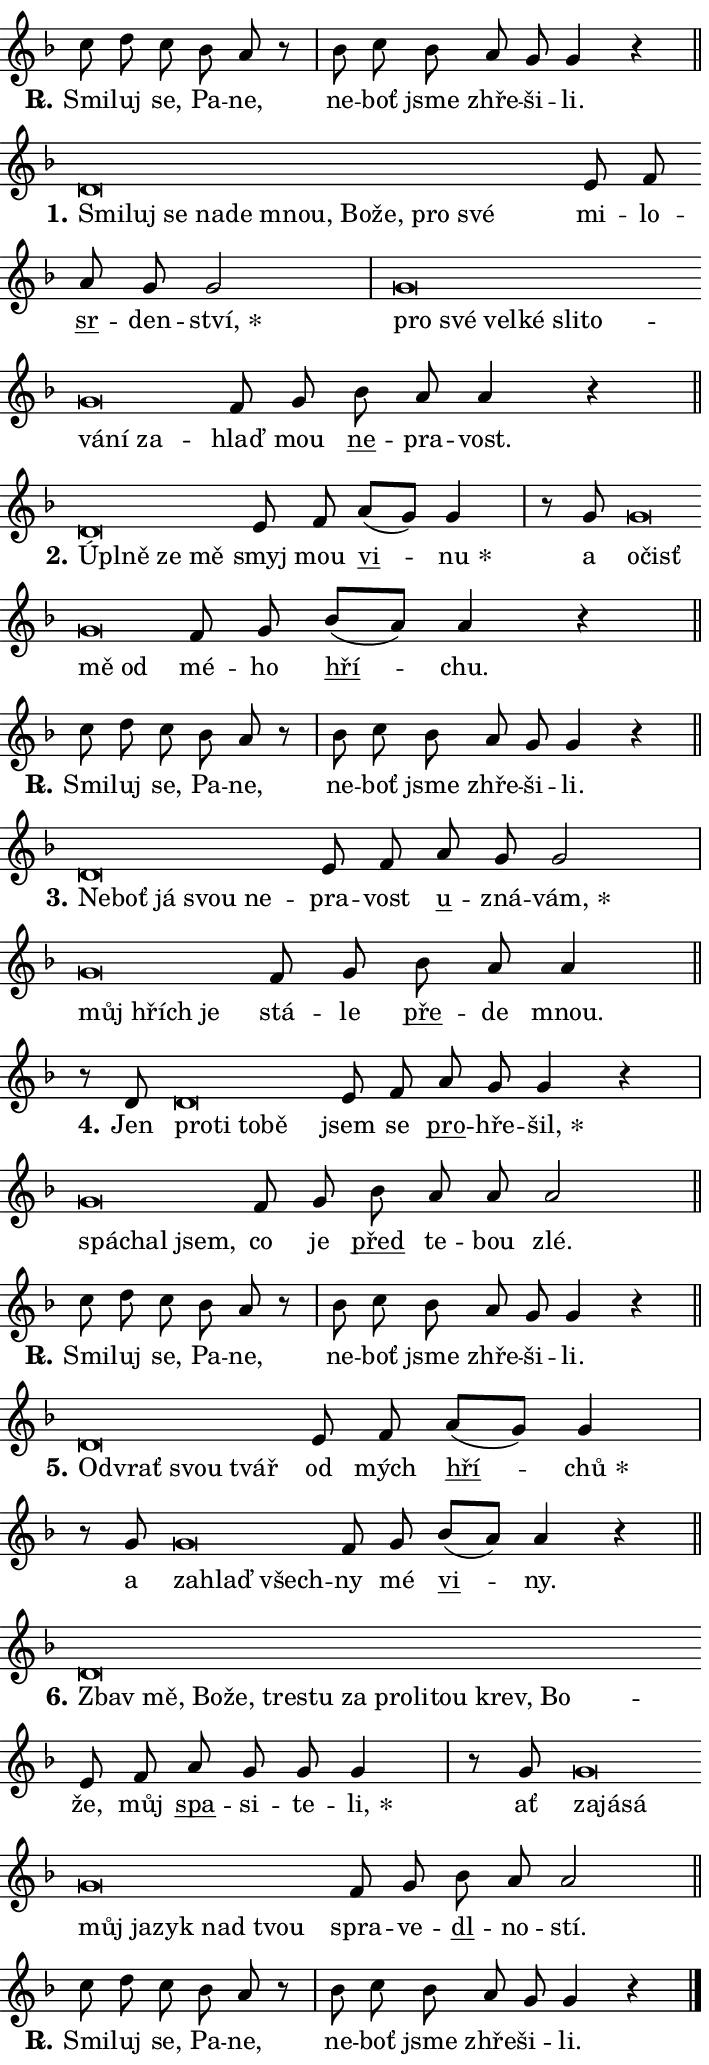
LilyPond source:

\version "2.24.0"
\header { tagline = "" }
\paper {
  indent = 0\cm
  top-margin = 0\cm
  right-margin = 0.13\cm % to fit lyric hyphens
  bottom-margin = 0\cm
  left-margin = 0\cm
  paper-width = 12\cm
  page-breaking = #ly:one-page-breaking
  system-system-spacing.basic-distance = #11
  score-system-spacing.basic-distance = #11
  ragged-last = ##f
}


%% Author: Thomas Morley
%% https://lists.gnu.org/archive/html/lilypond-user/2020-05/msg00002.html
#(define (line-position grob)
"Returns position of @var[grob} in current system:
   @code{'start}, if at first time-step
   @code{'end}, if at last time-step
   @code{'middle} otherwise
"
  (let* ((col (ly:item-get-column grob))
         (ln (ly:grob-object col 'left-neighbor))
         (rn (ly:grob-object col 'right-neighbor))
         (col-to-check-left (if (ly:grob? ln) ln col))
         (col-to-check-right (if (ly:grob? rn) rn col))
         (break-dir-left
           (and
             (ly:grob-property col-to-check-left 'non-musical #f)
             (ly:item-break-dir col-to-check-left)))
         (break-dir-right
           (and
             (ly:grob-property col-to-check-right 'non-musical #f)
             (ly:item-break-dir col-to-check-right))))
        (cond ((eqv? 1 break-dir-left) 'start)
              ((eqv? -1 break-dir-right) 'end)
              (else 'middle))))

#(define (tranparent-at-line-position vctor)
  (lambda (grob)
  "Relying on @code{line-position} select the relevant enry from @var{vctor}.
Used to determine transparency,"
    (case (line-position grob)
      ((end) (not (vector-ref vctor 0)))
      ((middle) (not (vector-ref vctor 1)))
      ((start) (not (vector-ref vctor 2))))))

noteHeadBreakVisibility =
#(define-music-function (break-visibility)(vector?)
"Makes @code{NoteHead}s transparent relying on @var{break-visibility}"
#{
  \override NoteHead.transparent =
    #(tranparent-at-line-position break-visibility)
#})

#(define delete-ledgers-for-transparent-note-heads
  (lambda (grob)
    "Reads whether a @code{NoteHead} is transparent.
If so this @code{NoteHead} is removed from @code{'note-heads} from
@var{grob}, which is supposed to be @code{LedgerLineSpanner}.
As a result ledgers are not printed for this @code{NoteHead}"
    (let* ((nhds-array (ly:grob-object grob 'note-heads))
           (nhds-list
             (if (ly:grob-array? nhds-array)
                 (ly:grob-array->list nhds-array)
                 '()))
           ;; Relies on the transparent-property being done before
           ;; Staff.LedgerLineSpanner.after-line-breaking is executed.
           ;; This is fragile ...
           (to-keep
             (remove
               (lambda (nhd)
                 (ly:grob-property nhd 'transparent #f))
               nhds-list)))
      ;; TODO find a better method to iterate over grob-arrays, similiar
      ;; to filter/remove etc for lists
      ;; For now rebuilt from scratch
      (set! (ly:grob-object grob 'note-heads)  '())
      (for-each
        (lambda (nhd)
          (ly:pointer-group-interface::add-grob grob 'note-heads nhd))
        to-keep))))

squashNotes = {
  \override NoteHead.X-extent = #'(-0.2 . 0.2)
  \override NoteHead.Y-extent = #'(-0.75 . 0)
  \override NoteHead.stencil =
    #(lambda (grob)
       (let ((pos (ly:grob-property grob 'staff-position)))
         (begin
           (if (< pos -7) (display "ERROR: Lower brevis then expected\n") (display ""))
           (if (<= pos -6) ly:text-interface::print ly:note-head::print))))
}
unSquashNotes = {
  \revert NoteHead.X-extent
  \revert NoteHead.Y-extent
  \revert NoteHead.stencil
}

hideNotes = \noteHeadBreakVisibility #begin-of-line-visible
unHideNotes = \noteHeadBreakVisibility #all-visible

% work-around for resetting accidentals
% https://lilypond.org/doc/v2.23/Documentation/notation/displaying-rhythms#unmetered-music
cadenzaMeasure = {
  \cadenzaOff
  \partial 1024 s1024
  \cadenzaOn
}

#(define-markup-command (accent layout props text) (markup?)
  "Underline accented syllable"
  (interpret-markup layout props
    #{\markup \override #'(offset . 4.3) \underline { #text }#}))

responsum = \markup \concat {
  "R" \hspace #-1.05 \path #0.1 #'((moveto 0 0.07) (lineto 0.9 0.8)) \hspace #0.05 "."
}

spaceSize = #0.6828661417322834 % exact space size for TeX Gyre Schola

\layout {
  \context {
    \Staff
    \remove "Time_signature_engraver"
    \override LedgerLineSpanner.after-line-breaking = #delete-ledgers-for-transparent-note-heads
  }
  \context {
    \Lyrics {
      \override LyricSpace.minimum-distance = \spaceSize
      \override LyricText.font-name = #"TeX Gyre Schola"
      \override LyricText.font-size = 1
      \override StanzaNumber.font-name = #"TeX Gyre Schola Bold"
      \override StanzaNumber.font-size = 1
    }
  }
  \context {
    \Score 
    \override NoteHead.text =
      #(lambda (grob) 
        (let ((pos (ly:grob-property grob 'staff-position)))
          #{\markup {
            \combine
              \halign #-0.55 \raise #(if (= pos -6) 0 0.5) \override #'(thickness . 2) \draw-line #'(3.2 . 0)
              \musicglyph "noteheads.sM1"
          }#}))
  }
}

% magnetic-lyrics.ily
%
%   written by
%     Jean Abou Samra <jean@abou-samra.fr>
%     Werner Lemberg <wl@gnu.org>
%
%   adapted by
%     Jiri Hon <jiri.hon@gmail.com>
%
% Version 2022-Apr-15

% https://www.mail-archive.com/lilypond-user@gnu.org/msg149350.html

#(define (Left_hyphen_pointer_engraver context)
   "Collect syllable-hyphen-syllable occurrences in lyrics and store
them in properties.  This engraver only looks to the left.  For
example, if the lyrics input is @code{foo -- bar}, it does the
following.

@itemize @bullet
@item
Set the @code{text} property of the @code{LyricHyphen} grob between
@q{foo} and @q{bar} to @code{foo}.

@item
Set the @code{left-hyphen} property of the @code{LyricText} grob with
text @q{foo} to the @code{LyricHyphen} grob between @q{foo} and
@q{bar}.
@end itemize

Use this auxiliary engraver in combination with the
@code{lyric-@/text::@/apply-@/magnetic-@/offset!} hook."
   (let ((hyphen #f)
         (text #f))
     (make-engraver
      (acknowledgers
       ((lyric-syllable-interface engraver grob source-engraver)
        (set! text grob)))
      (end-acknowledgers
       ((lyric-hyphen-interface engraver grob source-engraver)
        ;(when (not (grob::has-interface grob 'lyric-space-interface))
          (set! hyphen grob)));)
      ((stop-translation-timestep engraver)
       (when (and text hyphen)
         (ly:grob-set-object! text 'left-hyphen hyphen))
       (set! text #f)
       (set! hyphen #f)))))

#(define (lyric-text::apply-magnetic-offset! grob)
   "If the space between two syllables is less than the value in
property @code{LyricText@/.details@/.squash-threshold}, move the right
syllable to the left so that it gets concatenated with the left
syllable.

Use this function as a hook for
@code{LyricText@/.after-@/line-@/breaking} if the
@code{Left_@/hyphen_@/pointer_@/engraver} is active."
   (let ((hyphen (ly:grob-object grob 'left-hyphen #f)))
     (when hyphen
       (let ((left-text (ly:spanner-bound hyphen LEFT)))
         (when (grob::has-interface left-text 'lyric-syllable-interface)
           (let* ((common (ly:grob-common-refpoint grob left-text X))
                  (this-x-ext (ly:grob-extent grob common X))
                  (left-x-ext
                   (begin
                     ;; Trigger magnetism for left-text.
                     (ly:grob-property left-text 'after-line-breaking)
                     (ly:grob-extent left-text common X)))
                  ;; `delta` is the gap width between two syllables.
                  (delta (- (interval-start this-x-ext)
                            (interval-end left-x-ext)))
                  (details (ly:grob-property grob 'details))
                  (threshold (assoc-get 'squash-threshold details 0.2)))
             (when (< delta threshold)
               (let* (;; We have to manipulate the input text so that
                      ;; ligatures crossing syllable boundaries are not
                      ;; disabled.  For languages based on the Latin
                      ;; script this is essentially a beautification.
                      ;; However, for non-Western scripts it can be a
                      ;; necessity.
                      (lt (ly:grob-property left-text 'text))
                      (rt (ly:grob-property grob 'text))
                      (is-space (grob::has-interface hyphen 'lyric-space-interface))
                      (space (if is-space " " ""))
                      (extra-delta (if is-space spaceSize 0))
                      ;; Append new syllable.
                      (ltrt-space (if (and (string? lt) (string? rt))
                                (string-append lt space rt)
                                (make-concat-markup (list lt space rt))))
                      ;; Right-align `ltrt` to the right side.
                      (ltrt-space-markup (grob-interpret-markup
                               grob
                               (make-translate-markup
                                (cons (interval-length this-x-ext) 0)
                                (make-right-align-markup ltrt-space)))))
                 (begin
                   ;; Don't print `left-text`.
                   (ly:grob-set-property! left-text 'stencil #f)
                   ;; Set text and stencil (which holds all collected
                   ;; syllables so far) and shift it to the left.
                   (ly:grob-set-property! grob 'text ltrt-space)
                   (ly:grob-set-property! grob 'stencil ltrt-space-markup)
                   (ly:grob-translate-axis! grob (- (- delta extra-delta)) X))))))))))


#(define (lyric-hyphen::displace-bounds-first grob)
   ;; Make very sure this callback isn't triggered too early.
   (let ((left (ly:spanner-bound grob LEFT))
         (right (ly:spanner-bound grob RIGHT)))
     (ly:grob-property left 'after-line-breaking)
     (ly:grob-property right 'after-line-breaking)
     (ly:lyric-hyphen::print grob)))

squashThreshold = #0.4

\layout {
  \context {
    \Lyrics
    \consists #Left_hyphen_pointer_engraver
    \override LyricText.after-line-breaking =
      #lyric-text::apply-magnetic-offset!
    \override LyricHyphen.stencil = #lyric-hyphen::displace-bounds-first
    \override LyricText.details.squash-threshold = \squashThreshold
    \override LyricHyphen.minimum-distance = 0
    \override LyricHyphen.minimum-length = \squashThreshold
  }
}

squashText = \override LyricText.details.squash-threshold = 9999
unSquashText = \override LyricText.details.squash-threshold = \squashThreshold

leftText = \override LyricText.self-alignment-X = #LEFT
unLeftText = \revert LyricText.self-alignment-X

starOffset = #(lambda (grob) 
                (let ((x_offset (ly:self-alignment-interface::aligned-on-x-parent grob)))
                  (if (= x_offset 0) 0 (+ x_offset 1.2))))

star = #(define-music-function (syllable)(string?)
"Append star separator at the end of a syllable"
#{
  \once \override LyricText.X-offset = #starOffset
  \lyricmode { \markup {
    #syllable
    \override #'((font-name . "TeX Gyre Schola Bold")) \hspace #0.2 \lower #0.65 \larger "*"
  } }
#})

starAccent = #(define-music-function (syllable)(string?)
"Append star separator at the end of a syllable and make accent"
#{
  \once \override LyricText.X-offset = #starOffset
  \lyricmode { \markup {
    \accent #syllable
    \override #'((font-name . "TeX Gyre Schola Bold")) \hspace #0.2 \lower #0.65 \larger "*"
  } }
#})

breath = #(define-music-function (syllable)(string?)
"Append breathing indicator at the end of a syllable"
#{
  \lyricmode { \markup { #syllable "+" } }
#})

optionalBreath = #(define-music-function (syllable)(string?)
"Append optional breathing indicator at the end of a syllable"
#{
  \lyricmode { \markup { #syllable "(+)" } }
#})


\score {
    <<
        \new Voice = "melody" { \cadenzaOn \key f \major \relative { c''8 d c bes a r \cadenzaMeasure \bar "|" bes c bes \bar "" a g g4 r \cadenzaMeasure \bar "||" \break } }
        \new Lyrics \lyricsto "melody" { \lyricmode { \set stanza = \responsum
Smi -- luj se, Pa -- ne, ne -- boť jsme zhře -- ši -- li. } }
    >>
    \layout {}
}

\score {
    <<
        \new Voice = "melody" { \cadenzaOn \key f \major \relative { \squashNotes d'\breve*1/16 \hideNotes \breve*1/16 \bar "" \breve*1/16 \bar "" \breve*1/16 \bar "" \breve*1/16 \bar "" \breve*1/16 \bar "" \breve*1/16 \bar "" \breve*1/16 \bar "" \breve*1/16 \breve*1/16 \bar "" \unHideNotes \unSquashNotes e8 f \bar "" a g g2 \cadenzaMeasure \bar "|" \squashNotes g\breve*1/16 \hideNotes \breve*1/16 \bar "" \breve*1/16 \bar "" \breve*1/16 \bar "" \breve*1/16 \bar "" \breve*1/16 \bar "" \breve*1/16 \bar "" \breve*1/16 \breve*1/16 \bar "" \unHideNotes \unSquashNotes f8 g \bar "" bes a a4 r \cadenzaMeasure \bar "||" \break } }
        \new Lyrics \lyricsto "melody" { \lyricmode { \set stanza = "1."
\leftText Smi -- \squashText luj se na -- de mnou, Bo -- že, pro své \unLeftText \unSquashText mi -- lo -- \markup \accent sr -- den -- \star ství, \leftText pro \squashText své vel -- ké sli -- to -- vá -- ní za -- \unLeftText \unSquashText hlaď mou \markup \accent ne -- pra -- vost. } }
    >>
    \layout {}
}

\score {
    <<
        \new Voice = "melody" { \cadenzaOn \key f \major \relative { \squashNotes d'\breve*1/16 \hideNotes \breve*1/16 \bar "" \breve*1/16 \breve*1/16 \bar "" \unHideNotes \unSquashNotes e8 f \bar "" a[( g)] g4 \cadenzaMeasure \bar "|" r8 g8 \squashNotes g\breve*1/16 \hideNotes \breve*1/16 \bar "" \breve*1/16 \breve*1/16 \bar "" \unHideNotes \unSquashNotes f8 g \bar "" bes[( a)] a4 r \cadenzaMeasure \bar "||" \break } }
        \new Lyrics \lyricsto "melody" { \lyricmode { \set stanza = "2."
\leftText Úpl -- \squashText ně ze mě \unLeftText \unSquashText smyj mou \markup \accent vi -- \star nu a \leftText o -- \squashText čisť mě od \unLeftText \unSquashText mé -- ho \markup \accent hří -- chu. } }
    >>
    \layout {}
}

\score {
    <<
        \new Voice = "melody" { \cadenzaOn \key f \major \relative { c''8 d c bes a r \cadenzaMeasure \bar "|" bes c bes \bar "" a g g4 r \cadenzaMeasure \bar "||" \break } }
        \new Lyrics \lyricsto "melody" { \lyricmode { \set stanza = \responsum
Smi -- luj se, Pa -- ne, ne -- boť jsme zhře -- ši -- li. } }
    >>
    \layout {}
}

\score {
    <<
        \new Voice = "melody" { \cadenzaOn \key f \major \relative { \squashNotes d'\breve*1/16 \hideNotes \breve*1/16 \bar "" \breve*1/16 \bar "" \breve*1/16 \breve*1/16 \bar "" \unHideNotes \unSquashNotes e8 f \bar "" a g g2 \cadenzaMeasure \bar "|" \squashNotes g\breve*1/16 \hideNotes \breve*1/16 \breve*1/16 \bar "" \unHideNotes \unSquashNotes f8 g \bar "" bes a a4 \cadenzaMeasure \bar "||" \break } }
        \new Lyrics \lyricsto "melody" { \lyricmode { \set stanza = "3."
\leftText Ne -- \squashText boť já svou ne -- \unLeftText \unSquashText pra -- vost \markup \accent u -- zná -- \star vám, \leftText můj \squashText hřích je \unLeftText \unSquashText stá -- le \markup \accent pře -- de mnou. } }
    >>
    \layout {}
}

\score {
    <<
        \new Voice = "melody" { \cadenzaOn \key f \major \relative { r8 d'8 \squashNotes d\breve*1/16 \hideNotes \breve*1/16 \bar "" \breve*1/16 \breve*1/16 \bar "" \unHideNotes \unSquashNotes e8 f \bar "" a g g4 r \cadenzaMeasure \bar "|" \squashNotes g\breve*1/16 \hideNotes \breve*1/16 \breve*1/16 \bar "" \unHideNotes \unSquashNotes f8 g \bar "" bes a a a2 \cadenzaMeasure \bar "||" \break } }
        \new Lyrics \lyricsto "melody" { \lyricmode { \set stanza = "4."
Jen \leftText pro -- \squashText ti to -- bě \unLeftText \unSquashText jsem se \markup \accent pro -- hře -- \star šil, \leftText spá -- \squashText chal jsem, \unLeftText \unSquashText co je \markup \accent před te -- bou zlé. } }
    >>
    \layout {}
}

\score {
    <<
        \new Voice = "melody" { \cadenzaOn \key f \major \relative { c''8 d c bes a r \cadenzaMeasure \bar "|" bes c bes \bar "" a g g4 r \cadenzaMeasure \bar "||" \break } }
        \new Lyrics \lyricsto "melody" { \lyricmode { \set stanza = \responsum
Smi -- luj se, Pa -- ne, ne -- boť jsme zhře -- ši -- li. } }
    >>
    \layout {}
}

\score {
    <<
        \new Voice = "melody" { \cadenzaOn \key f \major \relative { \squashNotes d'\breve*1/16 \hideNotes \breve*1/16 \bar "" \breve*1/16 \breve*1/16 \bar "" \unHideNotes \unSquashNotes e8 f \bar "" a[( g)] g4 \cadenzaMeasure \bar "|" r8 g8 \squashNotes g\breve*1/16 \hideNotes \breve*1/16 \breve*1/16 \bar "" \unHideNotes \unSquashNotes f8 g \bar "" bes[( a)] a4 r \cadenzaMeasure \bar "||" \break } }
        \new Lyrics \lyricsto "melody" { \lyricmode { \set stanza = "5."
\leftText Od -- \squashText vrať svou tvář \unLeftText \unSquashText od mých \markup \accent hří -- \star chů a \leftText za -- \squashText hlaď všech -- \unLeftText \unSquashText ny mé \markup \accent vi -- ny. } }
    >>
    \layout {}
}

\score {
    <<
        \new Voice = "melody" { \cadenzaOn \key f \major \relative { \squashNotes d'\breve*1/16 \hideNotes \breve*1/16 \bar "" \breve*1/16 \bar "" \breve*1/16 \bar "" \breve*1/16 \bar "" \breve*1/16 \bar "" \breve*1/16 \bar "" \breve*1/16 \bar "" \breve*1/16 \bar "" \breve*1/16 \bar "" \breve*1/16 \breve*1/16 \bar "" \unHideNotes \unSquashNotes e8 f \bar "" a g g g4 \cadenzaMeasure \bar "|" r8 g8 \squashNotes g\breve*1/16 \hideNotes \breve*1/16 \bar "" \breve*1/16 \bar "" \breve*1/16 \bar "" \breve*1/16 \bar "" \breve*1/16 \bar "" \breve*1/16 \breve*1/16 \bar "" \unHideNotes \unSquashNotes f8 g \bar "" bes a a2 \cadenzaMeasure \bar "||" \break } }
        \new Lyrics \lyricsto "melody" { \lyricmode { \set stanza = "6."
\leftText Zbav \squashText mě, Bo -- že, tre -- stu za pro -- li -- tou krev, Bo -- \unLeftText \unSquashText že, můj \markup \accent spa -- si -- te -- \star li, ať \leftText za -- \squashText já -- sá můj ja -- zyk nad tvou \unLeftText \unSquashText spra -- ve -- \markup \accent dl -- no -- stí. } }
    >>
    \layout {}
}

\score {
    <<
        \new Voice = "melody" { \cadenzaOn \key f \major \relative { c''8 d c bes a r \cadenzaMeasure \bar "|" bes c bes \bar "" a g g4 r \cadenzaMeasure \bar "||" \break } \bar "|." }
        \new Lyrics \lyricsto "melody" { \lyricmode { \set stanza = \responsum
Smi -- luj se, Pa -- ne, ne -- boť jsme zhře -- ši -- li. } }
    >>
    \layout {}
}
